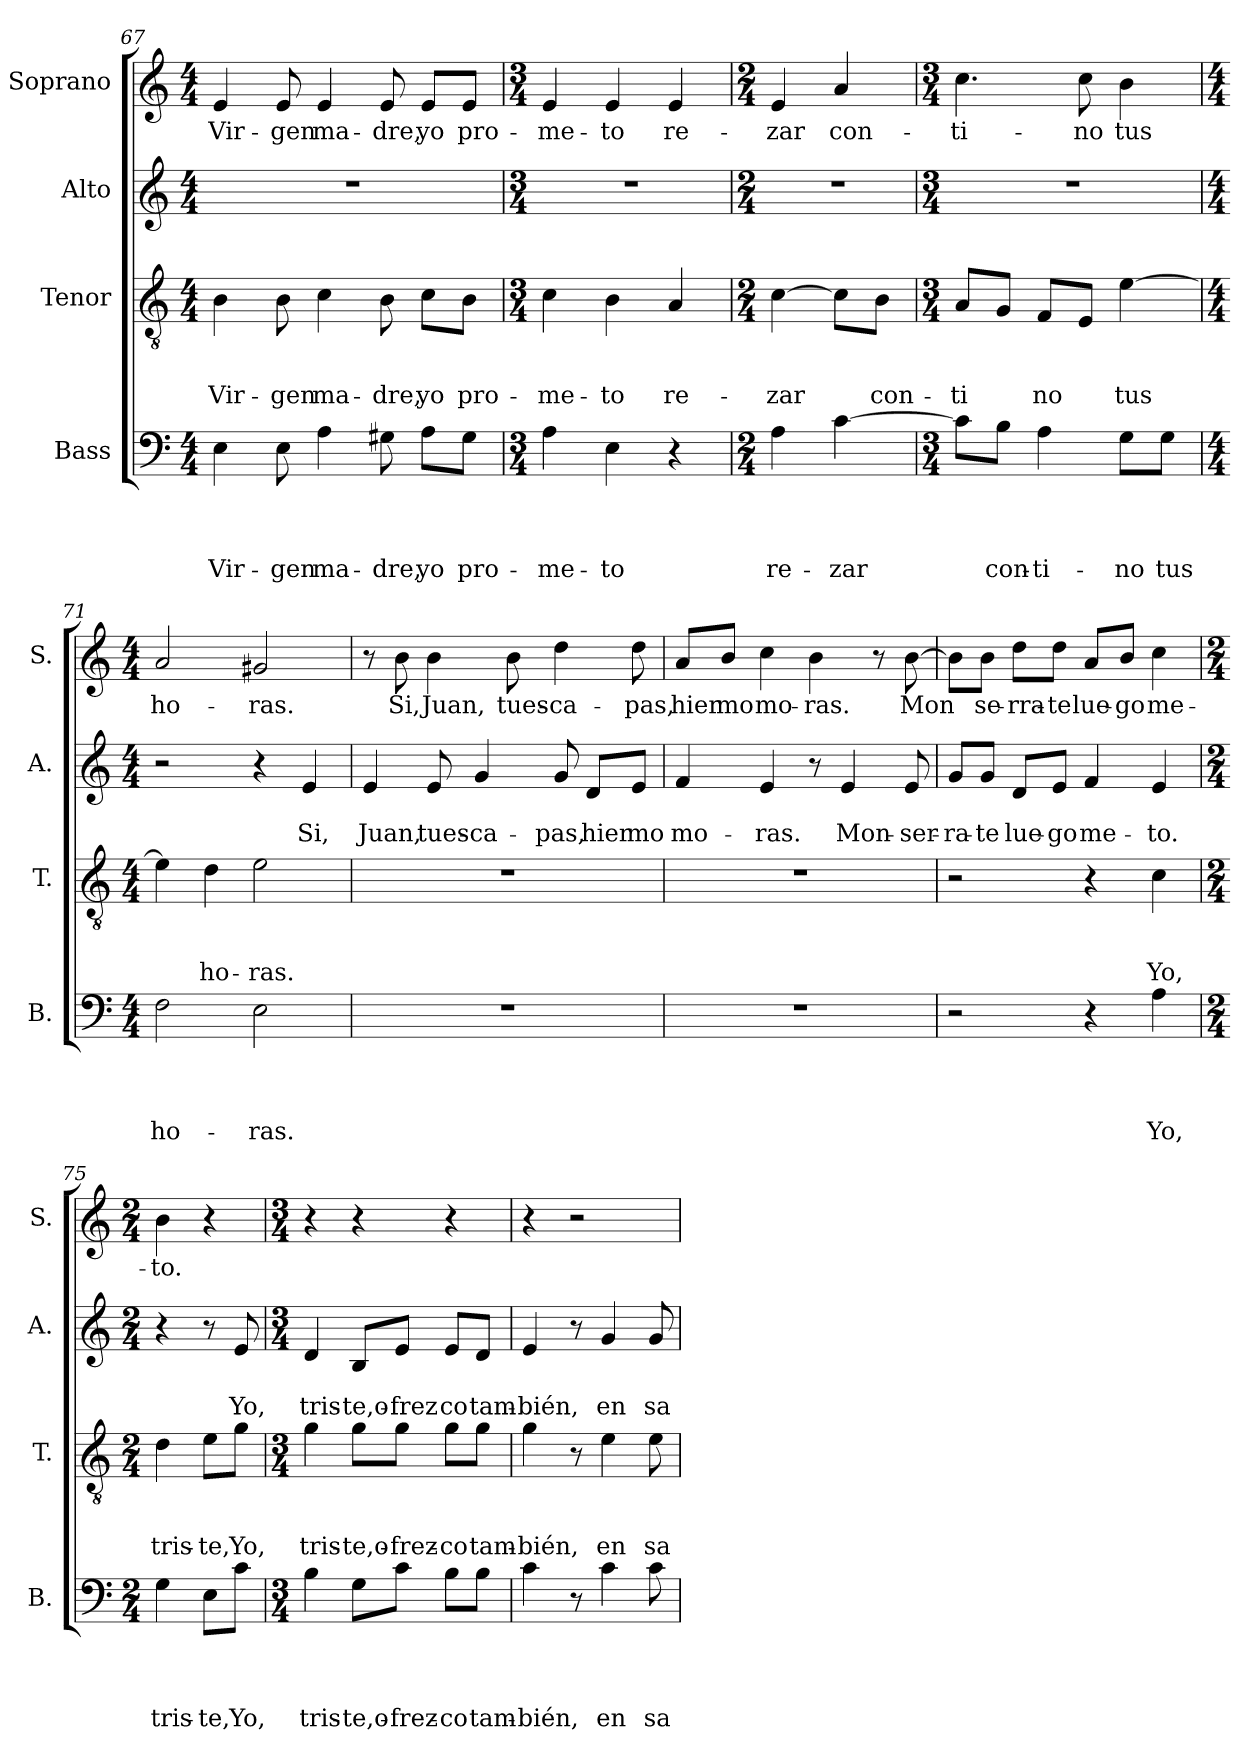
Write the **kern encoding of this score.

**kern	**text	**text	**text	**text	**kern	**text	**text	**text	**kern	**text	**text	**kern	**text
*part4	*part4	*part4	*part4	*part4	*part3	*part3	*part3	*part3	*part2	*part2	*part2	*part1	*part1
*staff4	*staff4	*staff4	*staff4	*staff4	*staff3	*staff3	*staff3	*staff3	*staff2	*staff2	*staff2	*staff1	*staff1
*I"Bass	*	*	*	*	*I"Tenor	*	*	*	*I"Alto	*	*	*I"Soprano	*
*I'B.	*	*	*	*	*I'T.	*	*	*	*I'A.	*	*	*I'S.	*
!!LO:LB:g=z
*clefF4	*	*	*	*	*clefGv2	*	*	*	*clefG2	*	*	*clefG2	*
*	*	*	*	*	*ITrd7c12	*	*	*	*	*	*	*	*
*k[]	*	*	*	*	*k[]	*	*	*	*k[]	*	*	*k[]	*
*C:	*	*	*	*	*C:	*	*	*	*C:	*	*	*C:	*
*M4/4	*	*	*	*	*M4/4	*	*	*	*M4/4	*	*	*M4/4	*
=67	=67	=67	=67	=67	=67	=67	=67	=67	=67	=67	=67	=67	=67
!	!	!	!	!LO:LY:b	!	!	!	!LO:LY:b	!	!	!	!	!LO:LY:b
4E\	.	.	.	Vir-	4BB\	.	.	Vir-	1r	.	.	4e/	Vir-
!	!	!	!	!LO:LY:b	!	!	!	!LO:LY:b	!	!	!	!	!LO:LY:b
8E\	.	.	.	-gen	8BB\	.	.	-gen	.	.	.	8e/	-gen
!	!	!	!	!LO:LY:b	!	!	!	!LO:LY:b	!	!	!	!	!LO:LY:b
4A\	.	.	.	ma-	4C\	.	.	ma-	.	.	.	4e/	ma-
!	!	!	!	!LO:LY:b	!	!	!	!LO:LY:b	!	!	!	!	!LO:LY:b
8G#X\	.	.	.	-dre,	8BB\	.	.	-dre,	.	.	.	8e/	-dre,
!	!	!	!	!LO:LY:b	!	!	!	!LO:LY:b	!	!	!	!	!LO:LY:b
8A\L	.	.	.	yo	8C\L	.	.	yo	.	.	.	8e/L	yo
!	!	!	!	!LO:LY:b	!	!	!	!LO:LY:b	!	!	!	!	!LO:LY:b
8G#\J	.	.	.	pro-	8BB\J	.	.	pro-	.	.	.	8e/J	pro-
=68	=68	=68	=68	=68	=68	=68	=68	=68	=68	=68	=68	=68	=68
*M3/4	*	*	*	*	*M3/4	*	*	*	*M3/4	*	*	*M3/4	*
!	!	!	!	!LO:LY:b	!	!	!	!LO:LY:b	!LO:N:vis=1	!	!	!	!LO:LY:b
4A\	.	.	.	-me-	4C\	.	.	-me-	2.r	.	.	4e/	-me-
!	!	!	!	!LO:LY:b	!	!	!	!LO:LY:b	!	!	!	!	!LO:LY:b
4E\	.	.	.	-to	4BB\	.	.	-to	.	.	.	4e/	-to
!	!	!	!	!	!	!	!	!LO:LY:b	!	!	!	!	!LO:LY:b
4r	.	.	.	.	4AA/	.	.	re-	.	.	.	4e/	re-
=69	=69	=69	=69	=69	=69	=69	=69	=69	=69	=69	=69	=69	=69
*M2/4	*	*	*	*	*M2/4	*	*	*	*M2/4	*	*	*M2/4	*
!	!	!	!	!LO:LY:b	!	!	!	!LO:LY:b	!LO:N:vis=1	!	!	!	!LO:LY:b
4A\	.	.	.	re-	[>4C\	.	.	-zar	2r	.	.	4e/	-zar
!	!	!	!	!LO:LY:b	!	!	!	!	!	!	!	!	!LO:LY:b
[>4c\	.	.	.	-zar	8C\L]	.	.	.	.	.	.	4a/	con-
!	!	!	!	!	!	!	!	!LO:LY:b	!	!	!	!	!
.	.	.	.	.	8BB\J	.	.	con-	.	.	.	.	.
=70	=70	=70	=70	=70	=70	=70	=70	=70	=70	=70	=70	=70	=70
*M3/4	*	*	*	*	*M3/4	*	*	*	*M3/4	*	*	*M3/4	*
!	!	!	!	!	!	!	!	!LO:LY:b	!LO:N:vis=1	!	!	!	!LO:LY:b
8c\L]	.	.	.	.	8AA/L	.	.	-ti	2.r	.	.	4.cc\	-ti-
!	!	!	!	!LO:LY:b	!	!	!	!	!	!	!	!	!
8B\J	.	.	.	con-	8GG/J	.	.	.	.	.	.	.	.
!	!	!	!	!LO:LY:b	!	!	!	!LO:LY:b	!	!	!	!	!
4A\	.	.	.	-ti-	8FF/L	.	.	no	.	.	.	.	.
!	!	!	!	!	!	!	!	!	!	!	!	!	!LO:LY:b
.	.	.	.	.	8EE/J	.	.	.	.	.	.	8cc\	-no
!	!	!	!	!LO:LY:b	!	!	!	!LO:LY:b	!	!	!	!	!LO:LY:b
8G\L	.	.	.	-no	[>4E\	.	.	tus	.	.	.	4b\	tus
!	!	!	!	!LO:LY:b	!	!	!	!	!	!	!	!	!
8G\J	.	.	.	tus	.	.	.	.	.	.	.	.	.
=71	=71	=71	=71	=71	=71	=71	=71	=71	=71	=71	=71	=71	=71
*M4/4	*	*	*	*	*M4/4	*	*	*	*M4/4	*	*	*M4/4	*
!	!	!	!	!LO:LY:b	!	!	!	!	!	!	!	!	!LO:LY:b
2F\	.	.	.	ho-	4E\]	.	.	.	2r	.	.	2a/	ho-
!	!	!	!	!	!	!	!	!LO:LY:b	!	!	!	!	!
.	.	.	.	.	4D\	.	.	ho-	.	.	.	.	.
!	!	!	!	!LO:LY:b	!	!	!	!LO:LY:b	!	!	!	!	!LO:LY:b
2E\	.	.	.	-ras.	2E\	.	.	-ras.	4r	.	.	2g#X/	-ras.
!	!	!	!	!	!	!	!	!	!	!	!LO:LY:b	!	!
.	.	.	.	.	.	.	.	.	4e/	.	Si,	.	.
!!LO:LB:g=z
=72	=72	=72	=72	=72	=72	=72	=72	=72	=72	=72	=72	=72	=72
!	!	!	!	!	!	!	!	!	!	!	!LO:LY:b	!	!
1r	.	.	.	.	1r	.	.	.	4e/	.	Juan,	8r	.
!	!	!	!	!	!	!	!	!	!	!	!	!	!LO:LY:b
.	.	.	.	.	.	.	.	.	.	.	.	8b\	Si,
!	!	!	!	!	!	!	!	!	!	!	!LO:LY:b	!	!LO:LY:b
.	.	.	.	.	.	.	.	.	8e/	.	tues-	4b\	Juan,
!	!	!	!	!	!	!	!	!	!	!	!LO:LY:b	!	!
.	.	.	.	.	.	.	.	.	4g/	.	-ca-	.	.
!	!	!	!	!	!	!	!	!	!	!	!	!	!LO:LY:b
.	.	.	.	.	.	.	.	.	.	.	.	8b\	tues-
!	!	!	!	!	!	!	!	!	!	!	!LO:LY:b	!	!LO:LY:b
.	.	.	.	.	.	.	.	.	8g/	.	-pas,	4dd\	-ca-
!	!	!	!	!	!	!	!	!	!	!	!LO:LY:b	!	!
.	.	.	.	.	.	.	.	.	8d/L	.	hier	.	.
!	!	!	!	!	!	!	!	!	!	!	!LO:LY:b	!	!LO:LY:b
.	.	.	.	.	.	.	.	.	8e/J	.	mo	8dd\	-pas,
=73	=73	=73	=73	=73	=73	=73	=73	=73	=73	=73	=73	=73	=73
!	!	!	!	!	!	!	!	!	!	!	!LO:LY:b	!	!LO:LY:b
1r	.	.	.	.	1r	.	.	.	4f/	.	mo-	8a/L	hier
!	!	!	!	!	!	!	!	!	!	!	!	!	!LO:LY:b
.	.	.	.	.	.	.	.	.	.	.	.	8b/J	mo
!	!	!	!	!	!	!	!	!	!	!	!LO:LY:b	!	!LO:LY:b
.	.	.	.	.	.	.	.	.	4e/	.	-ras.	4cc\	mo-
!	!	!	!	!	!	!	!	!	!	!	!	!	!LO:LY:b
.	.	.	.	.	.	.	.	.	8r	.	.	4b\	-ras.
!	!	!	!	!	!	!	!	!	!	!	!LO:LY:b	!	!
.	.	.	.	.	.	.	.	.	4e/	.	Mon-	.	.
.	.	.	.	.	.	.	.	.	.	.	.	8r	.
!	!	!	!	!	!	!	!	!	!	!	!LO:LY:b	!	!LO:LY:b
.	.	.	.	.	.	.	.	.	8e/	.	-ser-	[>8b\	Mon
=74	=74	=74	=74	=74	=74	=74	=74	=74	=74	=74	=74	=74	=74
!	!	!	!	!	!	!	!	!	!	!	!LO:LY:b	!	!
2r	.	.	.	.	2r	.	.	.	8g/L	.	-ra-	8b\L]	.
!	!	!	!	!	!	!	!	!	!	!	!LO:LY:b	!	!LO:LY:b
.	.	.	.	.	.	.	.	.	8g/J	.	-te	8b\J	se-
!	!	!	!	!	!	!	!	!	!	!	!LO:LY:b	!	!LO:LY:b
.	.	.	.	.	.	.	.	.	8d/L	.	lue-	8dd\L	-rra-
!	!	!	!	!	!	!	!	!	!	!	!LO:LY:b	!	!LO:LY:b
.	.	.	.	.	.	.	.	.	8e/J	.	-go	8dd\J	-te
!	!	!	!	!	!	!	!	!	!	!	!LO:LY:b	!	!LO:LY:b
4r	.	.	.	.	4r	.	.	.	4f/	.	me-	8a/L	lue-
!	!	!	!	!	!	!	!	!	!	!	!	!	!LO:LY:b
.	.	.	.	.	.	.	.	.	.	.	.	8b/J	-go
!	!	!	!	!LO:LY:b	!	!	!	!LO:LY:b	!	!	!LO:LY:b	!	!LO:LY:b
4A\	.	.	.	Yo,	4C\	.	.	Yo,	4e/	.	-to.	4cc\	me-
=75	=75	=75	=75	=75	=75	=75	=75	=75	=75	=75	=75	=75	=75
*M2/4	*	*	*	*	*M2/4	*	*	*	*M2/4	*	*	*M2/4	*
!	!	!	!	!LO:LY:b	!	!	!	!LO:LY:b	!	!	!	!	!LO:LY:b
4G\	.	.	.	tris-	4D\	.	.	tris-	4r	.	.	4b\	-to.
!	!	!	!	!LO:LY:b	!	!	!	!LO:LY:b	!	!	!	!	!
8E\L	.	.	.	-te,	8E\L	.	.	-te,	8r	.	.	4r	.
!	!	!	!	!LO:LY:b	!	!	!	!LO:LY:b	!	!	!LO:LY:b	!	!
8c\J	.	.	.	Yo,	8G\J	.	.	Yo,	8e/	.	Yo,	.	.
=76	=76	=76	=76	=76	=76	=76	=76	=76	=76	=76	=76	=76	=76
*M3/4	*	*	*	*	*M3/4	*	*	*	*M3/4	*	*	*M3/4	*
!	!	!	!	!LO:LY:b	!	!	!	!LO:LY:b	!	!	!LO:LY:b	!	!
4B\	.	.	.	tris-	4G\	.	.	tris-	4d/	.	tris-	4r	.
!	!	!	!	!LO:LY:b	!	!	!	!LO:LY:b	!	!	!LO:LY:b	!	!
8G\L	.	.	.	-te,o-	8G\L	.	.	-te,o-	8B/L	.	-te,o-	4r	.
!	!	!	!	!LO:LY:b	!	!	!	!LO:LY:b	!	!	!LO:LY:b	!	!
8c\J	.	.	.	-frez-	8G\J	.	.	-frez-	8e/J	.	-frez	.	.
!	!	!	!	!LO:LY:b	!	!	!	!LO:LY:b	!	!	!LO:LY:b	!	!
8B\L	.	.	.	-co	8G\L	.	.	-co	8e/L	.	co	4r	.
!	!	!	!	!LO:LY:b	!	!	!	!LO:LY:b	!	!	!LO:LY:b	!	!
8B\J	.	.	.	tam-	8G\J	.	.	tam-	8d/J	.	tam-	.	.
!!LO:PB:g=z
=77	=77	=77	=77	=77	=77	=77	=77	=77	=77	=77	=77	=77	=77
!	!	!	!	!LO:LY:b	!	!	!	!LO:LY:b	!	!	!LO:LY:b	!	!
4c\	.	.	.	-bién,	4G\	.	.	-bién,	4e/	.	-bién,	4r	.
8r	.	.	.	.	8r	.	.	.	8r	.	.	2r	.
!	!	!	!	!LO:LY:b	!	!	!	!LO:LY:b	!	!	!LO:LY:b	!	!
4c\	.	.	.	en	4E\	.	.	en	4g/	.	en	.	.
!	!	!	!	!LO:LY:b	!	!	!	!LO:LY:b	!	!	!LO:LY:b	!	!
8c\	.	.	.	sa-	8E\	.	.	sa-	8g/	.	sa-	.	.
=	=	=	=	=	=	=	=	=	=	=	=	=	=
*-	*-	*-	*-	*-	*-	*-	*-	*-	*-	*-	*-	*-	*-
